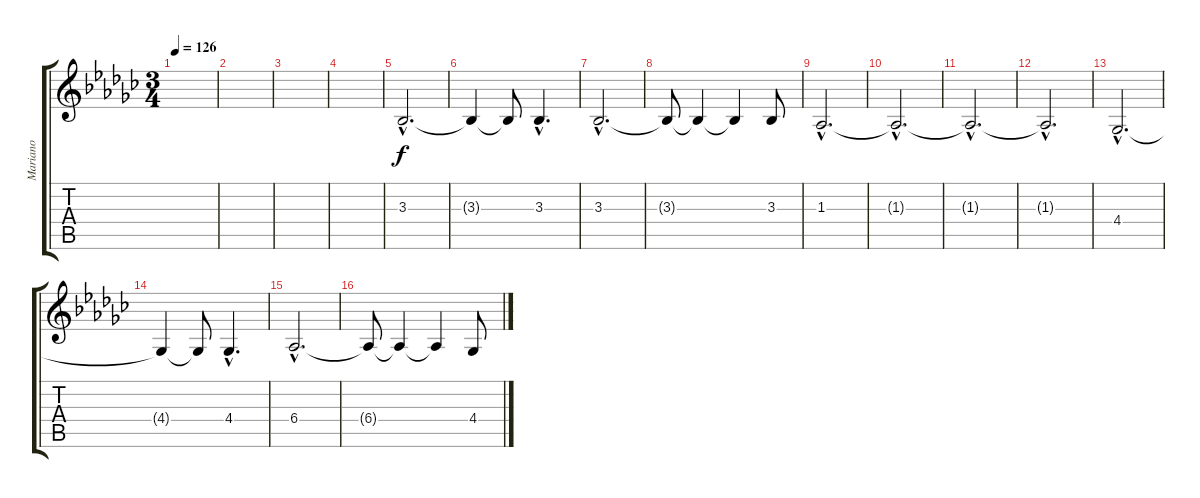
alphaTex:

\track ("Mariano" "Mariano") {instrument flute}
\staff {score tabs}
\tuning (E4 B3 G3 D3 A2 E2) {hide}
\ts (3 4)
\tempo 126
\clef g2
\ks ebminor
|
|
|
|
3.3{hac}.2{d} |
3.3{t}.4 3.3{t}.8 3.3{hac}.4{d} |
3.3{hac}.2{d} |
3.3{t}.8 3.3{t}.4 3.3{t}.4 3.3.8 |
1.3{hac}.2{d} |
1.3{hac t}.2{d} |
1.3{hac t}.2{d} |
1.3{hac t}.2{d} |
4.4{hac}.2{d} |
4.4{t}.4 4.4{t}.8 4.4{hac}.4{d} |
6.4{hac}.2{d} |
6.4{t}.8 6.4{t}.4 6.4{t}.4 4.4.8
